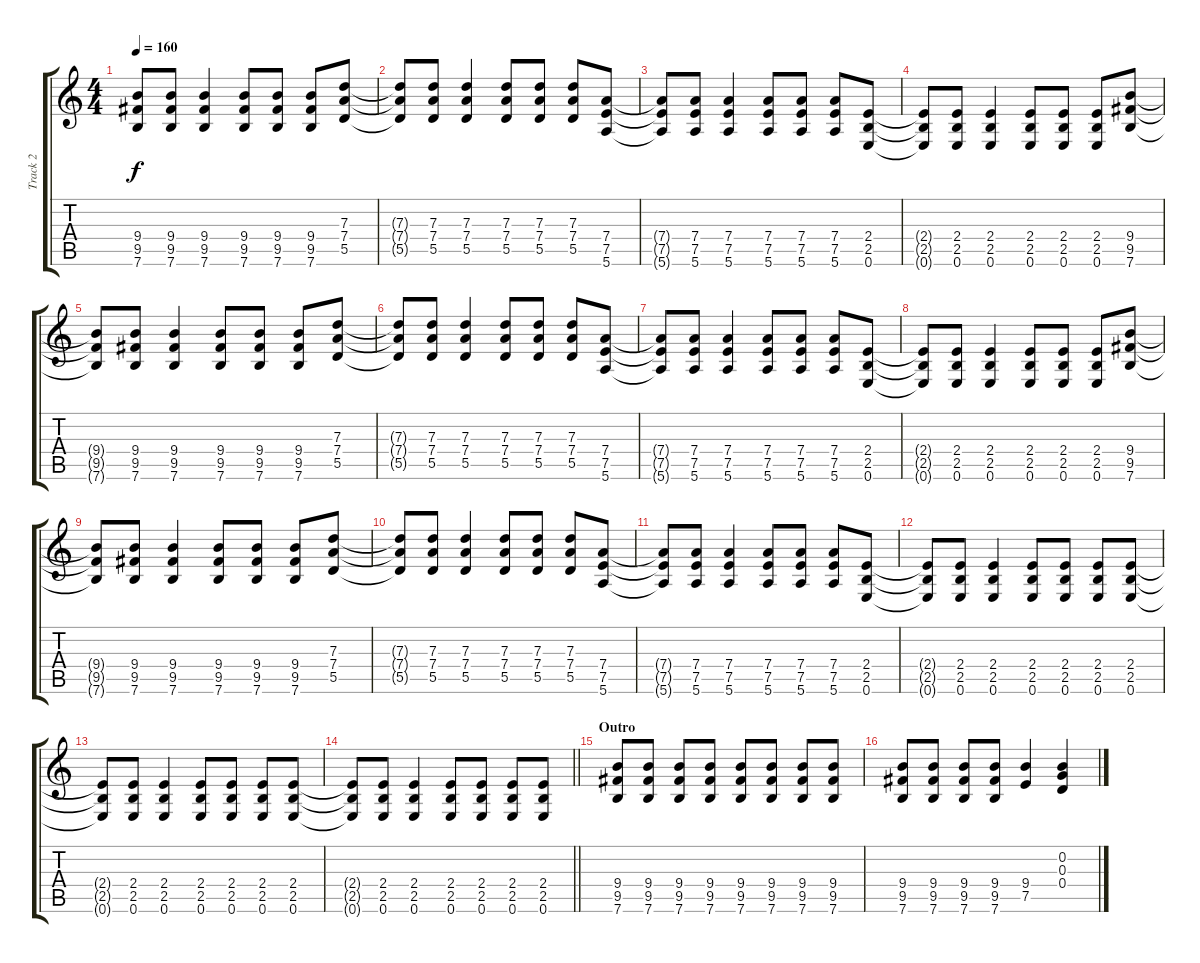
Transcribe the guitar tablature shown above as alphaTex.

\track ("Track 2" "Track 2") {instrument overdrivenguitar}
\staff {score tabs}
\tuning (E4 B3 G3 D3 A2 E2) {hide}
\ts (4 4)
\tempo 160
\clef g2
\ks c
(9.4{t} 9.5{t} 7.6{t}).8{dy f} (9.4 9.5 7.6).8 (9.4 9.5 7.6).4 (9.4 9.5 7.6).8 (9.4 9.5 7.6).8 (9.4 9.5 7.6).8 (7.3 7.4 5.5).8 |
(7.3{t} 7.4{t} 5.5{t}).8 (7.3 7.4 5.5).8 (7.3 7.4 5.5).4 (7.3 7.4 5.5).8 (7.3 7.4 5.5).8 (7.3 7.4 5.5).8 (7.4 7.5 5.6).8 |
(7.4{t} 7.5{t} 5.6{t}).8 (7.4 7.5 5.6).8 (7.4 7.5 5.6).4 (7.4 7.5 5.6).8 (7.4 7.5 5.6).8 (7.4 7.5 5.6).8 (2.4 2.5 0.6).8 |
(2.4{t} 2.5{t} 0.6{t}).8 (2.4 2.5 0.6).8 (2.4 2.5 0.6).4 (2.4 2.5 0.6).8 (2.4 2.5 0.6).8 (2.4 2.5 0.6).8 (9.4 9.5 7.6).8 |
(9.4{t} 9.5{t} 7.6{t}).8 (9.4 9.5 7.6).8 (9.4 9.5 7.6).4 (9.4 9.5 7.6).8 (9.4 9.5 7.6).8 (9.4 9.5 7.6).8 (7.3 7.4 5.5).8 |
(7.3{t} 7.4{t} 5.5{t}).8 (7.3 7.4 5.5).8 (7.3 7.4 5.5).4 (7.3 7.4 5.5).8 (7.3 7.4 5.5).8 (7.3 7.4 5.5).8 (7.4 7.5 5.6).8 |
(7.4{t} 7.5{t} 5.6{t}).8 (7.4 7.5 5.6).8 (7.4 7.5 5.6).4 (7.4 7.5 5.6).8 (7.4 7.5 5.6).8 (7.4 7.5 5.6).8 (2.4 2.5 0.6).8 |
(2.4{t} 2.5{t} 0.6{t}).8 (2.4 2.5 0.6).8 (2.4 2.5 0.6).4 (2.4 2.5 0.6).8 (2.4 2.5 0.6).8 (2.4 2.5 0.6).8 (9.4 9.5 7.6).8 |
(9.4{t} 9.5{t} 7.6{t}).8 (9.4 9.5 7.6).8 (9.4 9.5 7.6).4 (9.4 9.5 7.6).8 (9.4 9.5 7.6).8 (9.4 9.5 7.6).8 (7.3 7.4 5.5).8 |
(7.3{t} 7.4{t} 5.5{t}).8 (7.3 7.4 5.5).8 (7.3 7.4 5.5).4 (7.3 7.4 5.5).8 (7.3 7.4 5.5).8 (7.3 7.4 5.5).8 (7.4 7.5 5.6).8 |
(7.4{t} 7.5{t} 5.6{t}).8 (7.4 7.5 5.6).8 (7.4 7.5 5.6).4 (7.4 7.5 5.6).8 (7.4 7.5 5.6).8 (7.4 7.5 5.6).8 (2.4 2.5 0.6).8 |
(2.4{t} 2.5{t} 0.6{t}).8 (2.4 2.5 0.6).8 (2.4 2.5 0.6).4 (2.4 2.5 0.6).8 (2.4 2.5 0.6).8 (2.4 2.5 0.6).8 (2.4 2.5 0.6).8 |
(2.4{t} 2.5{t} 0.6{t}).8 (2.4 2.5 0.6).8 (2.4 2.5 0.6).4 (2.4 2.5 0.6).8 (2.4 2.5 0.6).8 (2.4 2.5 0.6).8 (2.4 2.5 0.6).8 |
\barLineRight lightlight
(2.4{t} 2.5{t} 0.6{t}).8 (2.4 2.5 0.6).8 (2.4 2.5 0.6).4 (2.4 2.5 0.6).8 (2.4 2.5 0.6).8 (2.4 2.5 0.6).8 (2.4 2.5 0.6).8 |
\section ("" "Outro")
(9.4 9.5 7.6).8 (9.4 9.5 7.6).8 (9.4 9.5 7.6).8 (9.4 9.5 7.6).8 (9.4 9.5 7.6).8 (9.4 9.5 7.6).8 (9.4 9.5 7.6).8 (9.4 9.5 7.6).8 |
(9.4 9.5 7.6).8 (9.4 9.5 7.6).8 (9.4 9.5 7.6).8 (9.4 9.5 7.6).8 (9.4 7.5).4 (0.2 0.3 0.4).4
